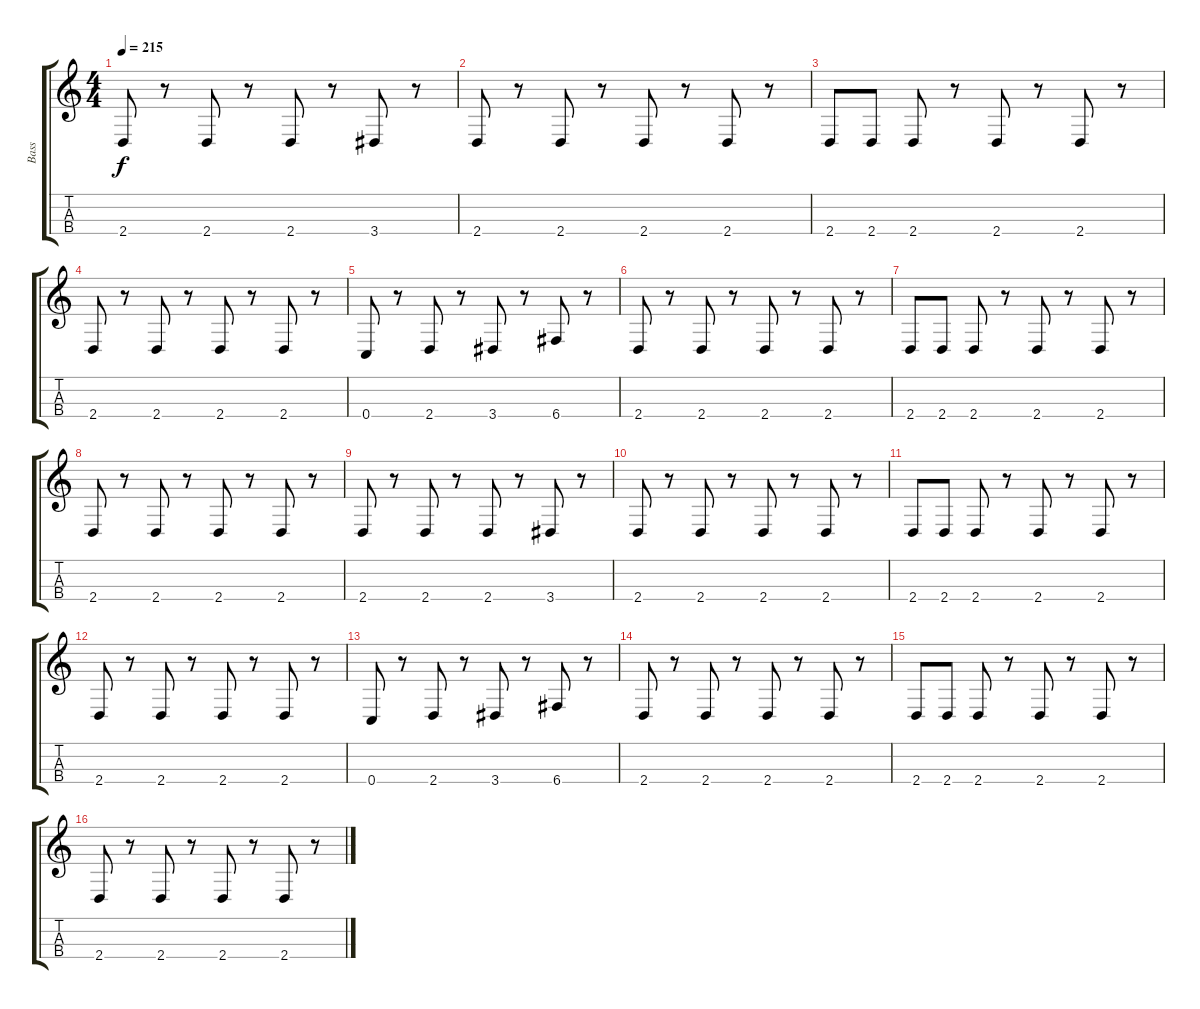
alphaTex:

\track ("Bass" "Bass") {instrument electricbassfinger}
\staff {score tabs}
\tuning (G3 C3 G2 C2) {hide}
\ts (4 4)
\tempo 215
\clef g2
\ks c
2.4.8{dy f} r.8 2.4.8 r.8 2.4.8 r.8 3.4.8 r.8 |
2.4.8 r.8 2.4.8 r.8 2.4.8 r.8 2.4.8 r.8 |
2.4.8 2.4.8 2.4.8 r.8 2.4.8 r.8 2.4.8 r.8 |
2.4.8 r.8 2.4.8 r.8 2.4.8 r.8 2.4.8 r.8 |
0.4.8 r.8 2.4.8 r.8 3.4.8 r.8 6.4.8 r.8 |
2.4.8 r.8 2.4.8 r.8 2.4.8 r.8 2.4.8 r.8 |
2.4.8 2.4.8 2.4.8 r.8 2.4.8 r.8 2.4.8 r.8 |
2.4.8 r.8 2.4.8 r.8 2.4.8 r.8 2.4.8 r.8 |
2.4.8 r.8 2.4.8 r.8 2.4.8 r.8 3.4.8 r.8 |
2.4.8 r.8 2.4.8 r.8 2.4.8 r.8 2.4.8 r.8 |
2.4.8 2.4.8 2.4.8 r.8 2.4.8 r.8 2.4.8 r.8 |
2.4.8 r.8 2.4.8 r.8 2.4.8 r.8 2.4.8 r.8 |
0.4.8 r.8 2.4.8 r.8 3.4.8 r.8 6.4.8 r.8 |
2.4.8 r.8 2.4.8 r.8 2.4.8 r.8 2.4.8 r.8 |
2.4.8 2.4.8 2.4.8 r.8 2.4.8 r.8 2.4.8 r.8 |
2.4.8 r.8 2.4.8 r.8 2.4.8 r.8 2.4.8 r.8
